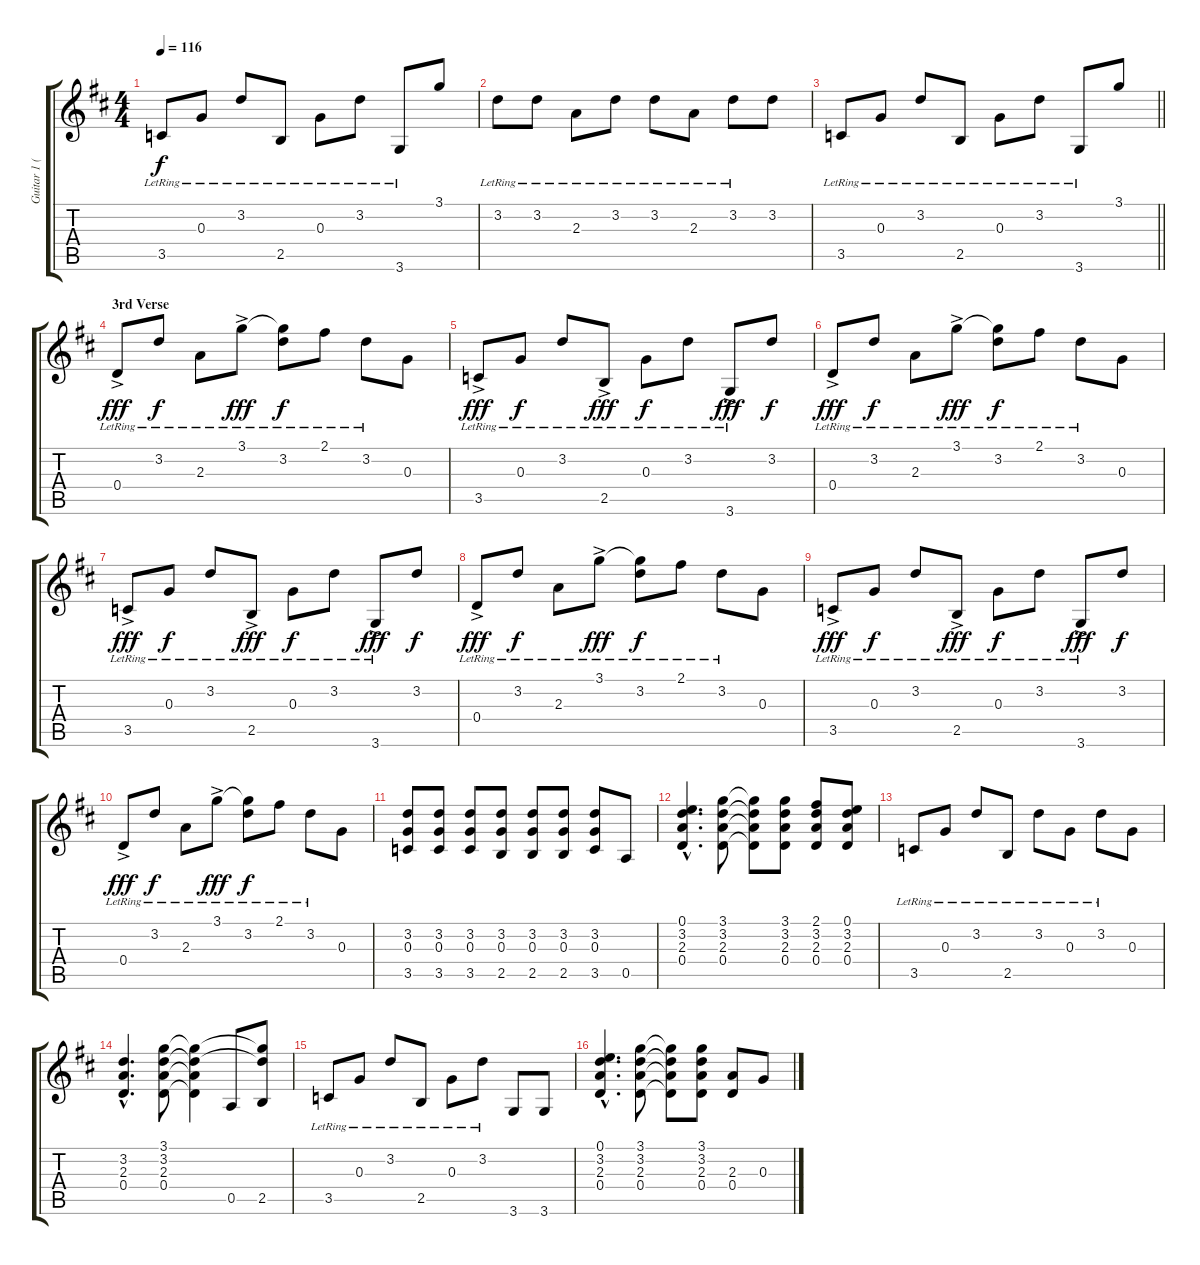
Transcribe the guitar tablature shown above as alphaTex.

\track ("Guitar 1 (Jazz)" "Guitar 1 (") {instrument electricguitarjazz}
\staff {score tabs}
\tuning (E4 B3 G3 D3 A2 E2) {hide}
\ts (4 4)
\tempo 116
\clef g2
\ks d
3.5{lr}.8{dy f} 0.3{lr}.8 3.2{lr}.8 2.5{lr}.8 0.3{lr}.8 3.2{lr}.8 3.6{lr}.8 3.1.8 |
3.2{lr}.8 3.2{lr}.8 2.3{lr}.8 3.2{lr}.8 3.2{lr}.8 2.3{lr}.8 3.2{lr}.8 3.2.8 |
\barLineRight lightlight
3.5{lr}.8 0.3{lr}.8 3.2{lr}.8 2.5{lr}.8 0.3{lr}.8 3.2{lr}.8 3.6{lr}.8 3.1.8 |
\section ("" "3rd Verse")
0.4{ac lr}.8{dy fff} 3.2{lr}.8{dy f} 2.3{lr}.8 3.1{ac lr}.8{dy fff} (3.1{t} 3.2{lr}).8{dy f} 2.1{lr}.8 3.2{lr}.8 0.3.8 |
3.5{ac lr}.8{dy fff} 0.3{lr}.8{dy f} 3.2{lr}.8 2.5{ac lr}.8{dy fff} 0.3{lr}.8{dy f} 3.2{lr}.8 3.6{ac lr}.8{dy fff} 3.2.8{dy f} |
0.4{ac lr}.8{dy fff} 3.2{lr}.8{dy f} 2.3{lr}.8 3.1{ac lr}.8{dy fff} (3.1{t} 3.2{lr}).8{dy f} 2.1{lr}.8 3.2{lr}.8 0.3.8 |
3.5{ac lr}.8{dy fff} 0.3{lr}.8{dy f} 3.2{lr}.8 2.5{ac lr}.8{dy fff} 0.3{lr}.8{dy f} 3.2{lr}.8 3.6{ac lr}.8{dy fff} 3.2.8{dy f} |
0.4{ac lr}.8{dy fff} 3.2{lr}.8{dy f} 2.3{lr}.8 3.1{ac lr}.8{dy fff} (3.1{t} 3.2{lr}).8{dy f} 2.1{lr}.8 3.2{lr}.8 0.3.8 |
3.5{ac lr}.8{dy fff} 0.3{lr}.8{dy f} 3.2{lr}.8 2.5{ac lr}.8{dy fff} 0.3{lr}.8{dy f} 3.2{lr}.8 3.6{ac lr}.8{dy fff} 3.2.8{dy f} |
0.4{ac lr}.8{dy fff} 3.2{lr}.8{dy f} 2.3{lr}.8 3.1{ac lr}.8{dy fff} (3.1{t} 3.2{lr}).8{dy f} 2.1{lr}.8 3.2{lr}.8 0.3.8 |
(3.2 0.3 3.5).8 (3.2 0.3 3.5).8 (3.2 0.3 3.5).8 (3.2 0.3 2.5).8 (3.2 0.3 2.5).8 (3.2 0.3 2.5).8 (3.2 0.3 3.5).8 0.5.8 |
(0.1{hac} 3.2{hac} 2.3{hac} 0.4{hac}).4{d} (3.1 3.2 2.3 0.4).8 (3.1{t} 3.2{t} 2.3{t} 0.4{t}).8 (3.1 3.2 2.3 0.4).8 (2.1 3.2 2.3 0.4).8 (0.1 3.2 2.3 0.4).8 |
3.5{lr}.8 0.3{lr}.8 3.2{lr}.8 2.5{lr}.8 3.2{lr}.8 0.3{lr}.8 3.2{lr}.8 0.3.8 |
(3.2{hac} 2.3{hac} 0.4{hac}).4{d} (3.1 3.2 2.3 0.4).8 (3.1{t} 3.2{t} 2.3{t} 0.4{t}).4 0.5.8 (3.1{t} 3.2{t} 2.5).8 |
3.5{lr}.8 0.3{lr}.8 3.2{lr}.8 2.5{lr}.8 0.3{lr}.8 3.2{lr}.8 3.6.8 3.6.8 |
(0.1{hac} 3.2{hac} 2.3{hac} 0.4{hac}).4{d} (3.1 3.2 2.3 0.4).8 (3.1{t} 3.2{t} 2.3{t} 0.4{t}).8 (3.1 3.2 2.3 0.4).8 (2.3 0.4).8 0.3.8
